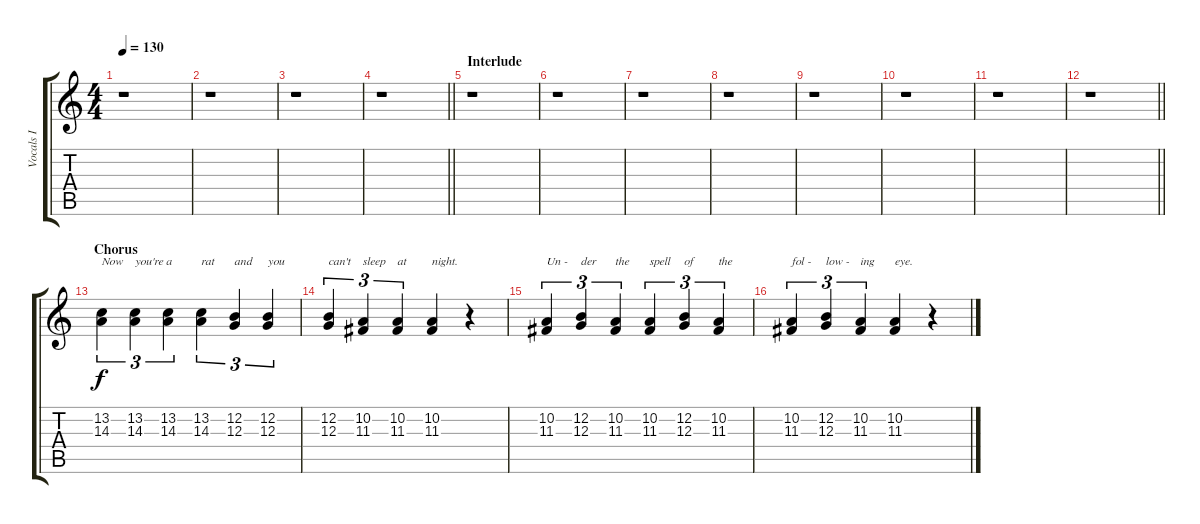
\track ("Vocals I" "Vocals I") {instrument voiceoohs}
\staff {score tabs}
\tuning (E4 B3 G3 D3 A2 E2) {hide}
\ts (4 4)
\tempo 130
\clef g2
\ks c
r.1{dy f} |
r.1 |
r.1 |
\barLineRight lightlight
r.1 |
\section ("" "Interlude")
r.1 |
r.1 |
r.1 |
r.1 |
r.1 |
r.1 |
r.1 |
\barLineRight lightlight
r.1 |
\section ("" "Chorus")
(13.2 14.3).4{tu (3 2) txt "Now"} (13.2 14.3).4{tu (3 2) txt "you're a"} (13.2 14.3).4{tu (3 2)} (13.2 14.3).4{tu (3 2) txt "rat"} (12.2 12.3).4{tu (3 2) txt "and"} (12.2 12.3).4{tu (3 2) txt "you"} |
(12.2 12.3).4{tu (3 2) txt "can't"} (10.2 11.3).4{tu (3 2) txt "sleep"} (10.2 11.3).4{tu (3 2) txt "at"} (10.2 11.3).4{txt "night."} r.4 |
(10.2 11.3).4{tu (3 2) txt "Un -"} (12.2 12.3).4{tu (3 2) txt "der"} (10.2 11.3).4{tu (3 2) txt "the"} (10.2 11.3).4{tu (3 2) txt "spell"} (12.2 12.3).4{tu (3 2) txt "of"} (10.2 11.3).4{tu (3 2) txt "the"} |
(10.2 11.3).4{tu (3 2) txt "fol -"} (12.2 12.3).4{tu (3 2) txt "low -"} (10.2 11.3).4{tu (3 2) txt "ing"} (10.2 11.3).4{txt "eye."} r.4
